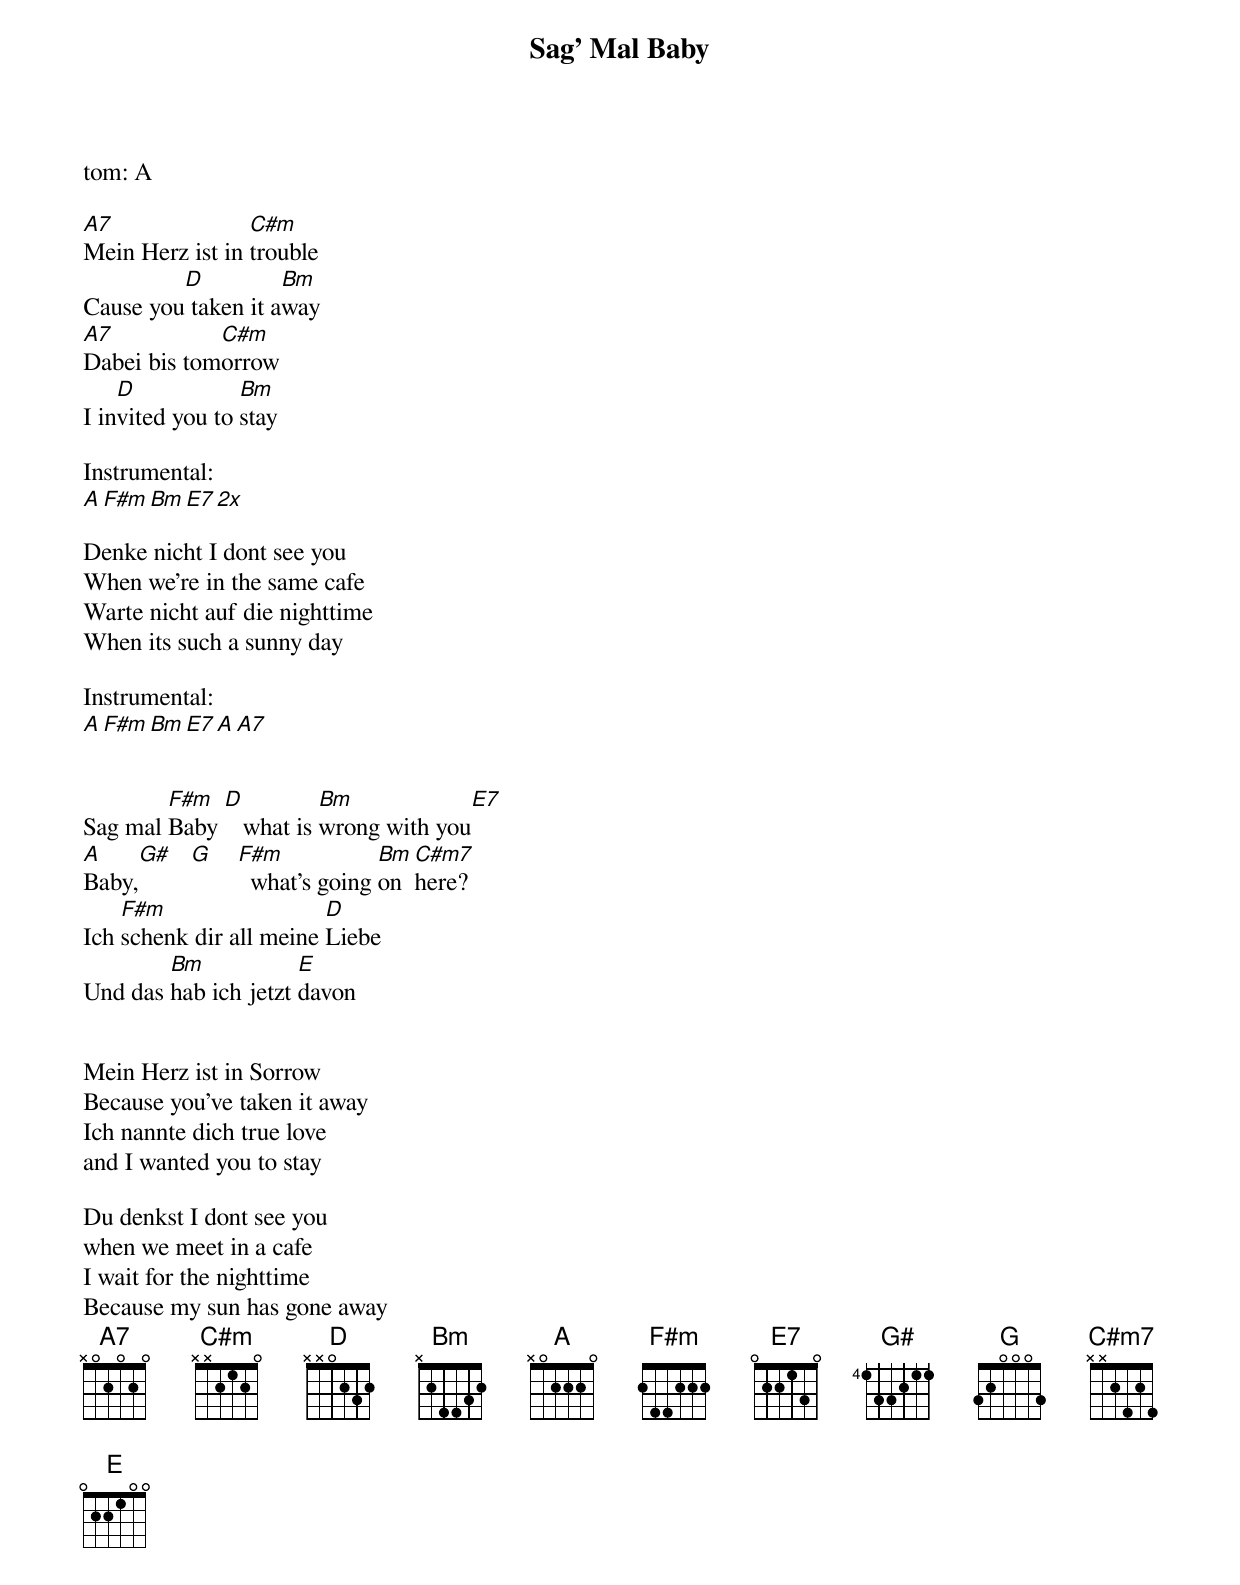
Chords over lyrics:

Sag' Mal Baby
tom: A

A7               C#m
Mein Herz ist in trouble
         D          Bm
Cause you taken it away
A7           C#m
Dabei bis tomorrow
    D            Bm
I invited you to stay

Instrumental:
A  F#m  Bm  E7  2x

Denke nicht I dont see you
When we’re in the same cafe
Warte nicht auf die nighttime
When its such a sunny day

Instrumental:
A  F#m  Bm  E7   A   A7


        F#m  D          Bm            E7
Sag mal Baby    what is wrong with you
A    G# G   F#m            Bm  C#m7
Baby,         what's going on  here?
    F#m                  D
Ich schenk dir all meine Liebe
        Bm            E
Und das hab ich jetzt davon


Mein Herz ist in Sorrow
Because you’ve taken it away
Ich nannte dich true love
and I wanted you to stay

Du denkst I dont see you
when we meet in a cafe
I wait for the nighttime
Because my sun has gone away
